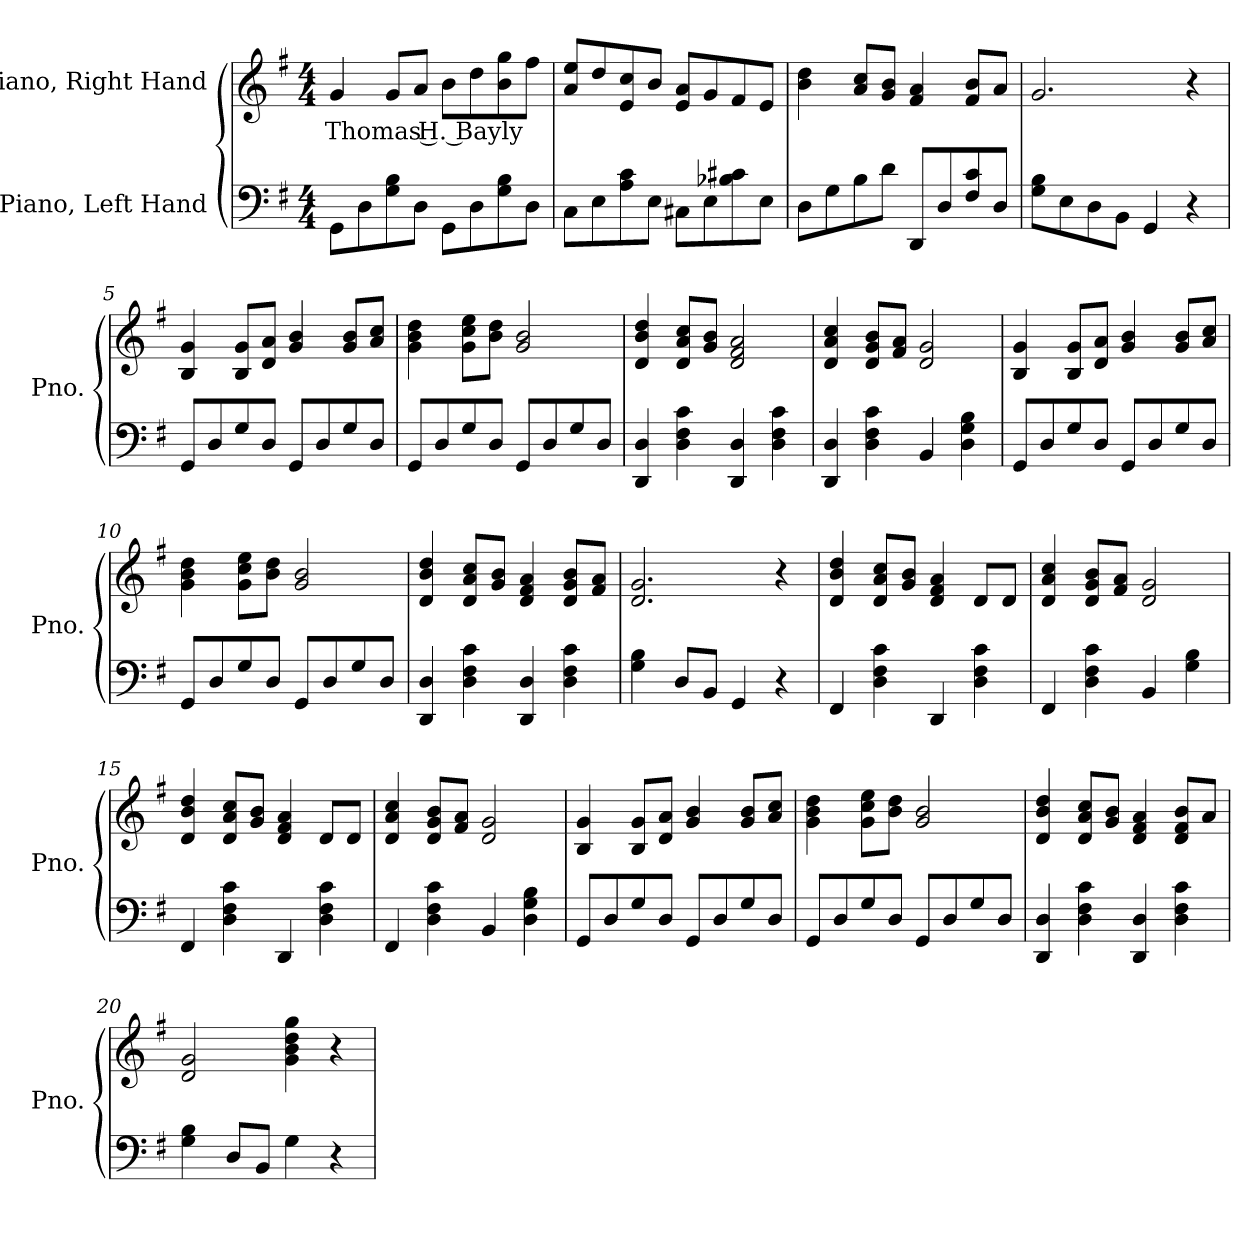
**kern	**kern	**text
*part2	*part1	*part1
*staff2	*staff1	*staff1
*I"Piano, Left Hand	*I"Piano, Right Hand	*
*I'Pno.	*I'Pno.	*
*clefF4	*clefG2	*
*k[f#]	*k[f#]	*
*M4/4	*M4/4	*
*MM100	*MM100	*
=1	=1	=1
!	!	!LO:LY:b
8GG\L	4g/	Thomas H. Bayly
8D\	.	.
8G\ 8B\	8g/L	.
8D\J	8a/J	.
8GG\L	8b\L	.
8D\	8dd\	.
8G\ 8B\	8b\ 8gg\	.
8D\J	8ff#\J	.
=2	=2	=2
8C\L	8a/ 8ee/L	.
8E\	8dd/	.
8A\ 8c\	8e/ 8cc/	.
8E\J	8b/J	.
8C#X\L	8e/ 8a/L	.
8E\	8g/	.
8B-X\ 8c#X\	8f#/	.
8E\J	8e/J	.
=3	=3	=3
8D\L	4b\ 4dd\	.
8G\	.	.
8B\	8a/ 8cc/L	.
8d\J	8g/ 8b/J	.
8DD/L	4f#/ 4a/	.
8D/	.	.
8F#/ 8c/	8f#/ 8b/L	.
8D/J	8a/J	.
!!LO:LB:g=z
=4	=4	=4
8G\ 8B\L	2.g/	.
8E\	.	.
8D\	.	.
8BB\J	.	.
4GG/	.	.
4r	4r	.
=5	=5	=5
8GG/L	4B/ 4g/	.
8D/	.	.
8G/	8B/ 8g/L	.
8D/J	8d/ 8a/J	.
8GG/L	4g/ 4b/	.
8D/	.	.
8G/	8g/ 8b/L	.
8D/J	8a/ 8cc/J	.
=6	=6	=6
8GG/L	4g\ 4b\ 4dd\	.
8D/	.	.
8G/	8g\ 8cc\ 8ee\L	.
8D/J	8b\ 8dd\J	.
8GG/L	2g/ 2b/	.
8D/	.	.
8G/	.	.
8D/J	.	.
=7	=7	=7
4DD/ 4D/	4d/ 4b/ 4dd/	.
4D\ 4F#\ 4c\	8d/ 8a/ 8cc/L	.
.	8g/ 8b/J	.
4DD/ 4D/	2d/ 2f#/ 2a/	.
4D\ 4F#\ 4c\	.	.
=8	=8	=8
4DD/ 4D/	4d/ 4a/ 4cc/	.
4D\ 4F#\ 4c\	8d/ 8g/ 8b/L	.
.	8f#/ 8a/J	.
4BB/	2d/ 2g/	.
4D\ 4G\ 4B\	.	.
!!LO:LB:g=z
=9	=9	=9
8GG/L	4B/ 4g/	.
8D/	.	.
8G/	8B/ 8g/L	.
8D/J	8d/ 8a/J	.
8GG/L	4g/ 4b/	.
8D/	.	.
8G/	8g/ 8b/L	.
8D/J	8a/ 8cc/J	.
=10	=10	=10
8GG/L	4g\ 4b\ 4dd\	.
8D/	.	.
8G/	8g\ 8cc\ 8ee\L	.
8D/J	8b\ 8dd\J	.
8GG/L	2g/ 2b/	.
8D/	.	.
8G/	.	.
8D/J	.	.
=11	=11	=11
4DD/ 4D/	4d/ 4b/ 4dd/	.
4D\ 4F#\ 4c\	8d/ 8a/ 8cc/L	.
.	8g/ 8b/J	.
4DD/ 4D/	4d/ 4f#/ 4a/	.
4D\ 4F#\ 4c\	8d/ 8g/ 8b/L	.
.	8f#/ 8a/J	.
=12	=12	=12
4G\ 4B\	2.d/ 2.g/	.
8D/L	.	.
8BB/J	.	.
4GG/	.	.
4r	4r	.
=13	=13	=13
4FF#/	4d/ 4b/ 4dd/	.
4D\ 4F#\ 4c\	8d/ 8a/ 8cc/L	.
.	8g/ 8b/J	.
4DD/	4d/ 4f#/ 4a/	.
4D\ 4F#\ 4c\	8d/L	.
.	8d/J	.
=14	=14	=14
4FF#/	4d/ 4a/ 4cc/	.
4D\ 4F#\ 4c\	8d/ 8g/ 8b/L	.
.	8f#/ 8a/J	.
4BB/	2d/ 2g/	.
4G\ 4B\	.	.
!!LO:LB:g=z
=15	=15	=15
4FF#/	4d/ 4b/ 4dd/	.
4D\ 4F#\ 4c\	8d/ 8a/ 8cc/L	.
.	8g/ 8b/J	.
4DD/	4d/ 4f#/ 4a/	.
4D\ 4F#\ 4c\	8d/L	.
.	8d/J	.
=16	=16	=16
4FF#/	4d/ 4a/ 4cc/	.
4D\ 4F#\ 4c\	8d/ 8g/ 8b/L	.
.	8f#/ 8a/J	.
4BB/	2d/ 2g/	.
4D\ 4G\ 4B\	.	.
=17	=17	=17
8GG/L	4B/ 4g/	.
8D/	.	.
8G/	8B/ 8g/L	.
8D/J	8d/ 8a/J	.
8GG/L	4g/ 4b/	.
8D/	.	.
8G/	8g/ 8b/L	.
8D/J	8a/ 8cc/J	.
=18	=18	=18
8GG/L	4g\ 4b\ 4dd\	.
8D/	.	.
8G/	8g\ 8cc\ 8ee\L	.
8D/J	8b\ 8dd\J	.
8GG/L	2g/ 2b/	.
8D/	.	.
8G/	.	.
8D/J	.	.
=19	=19	=19
4DD/ 4D/	4d/ 4b/ 4dd/	.
4D\ 4F#\ 4c\	8d/ 8a/ 8cc/L	.
.	8g/ 8b/J	.
4DD/ 4D/	4d/ 4f#/ 4a/	.
4D\ 4F#\ 4c\	8d/ 8f#/ 8b/L	.
.	8a/J	.
=20	=20	=20
4G\ 4B\	2d/ 2g/	.
8D/L	.	.
8BB/J	.	.
4G\	4g\ 4b\ 4dd\ 4gg\	.
4r	4r	.
=	=	=
*-	*-	*-
